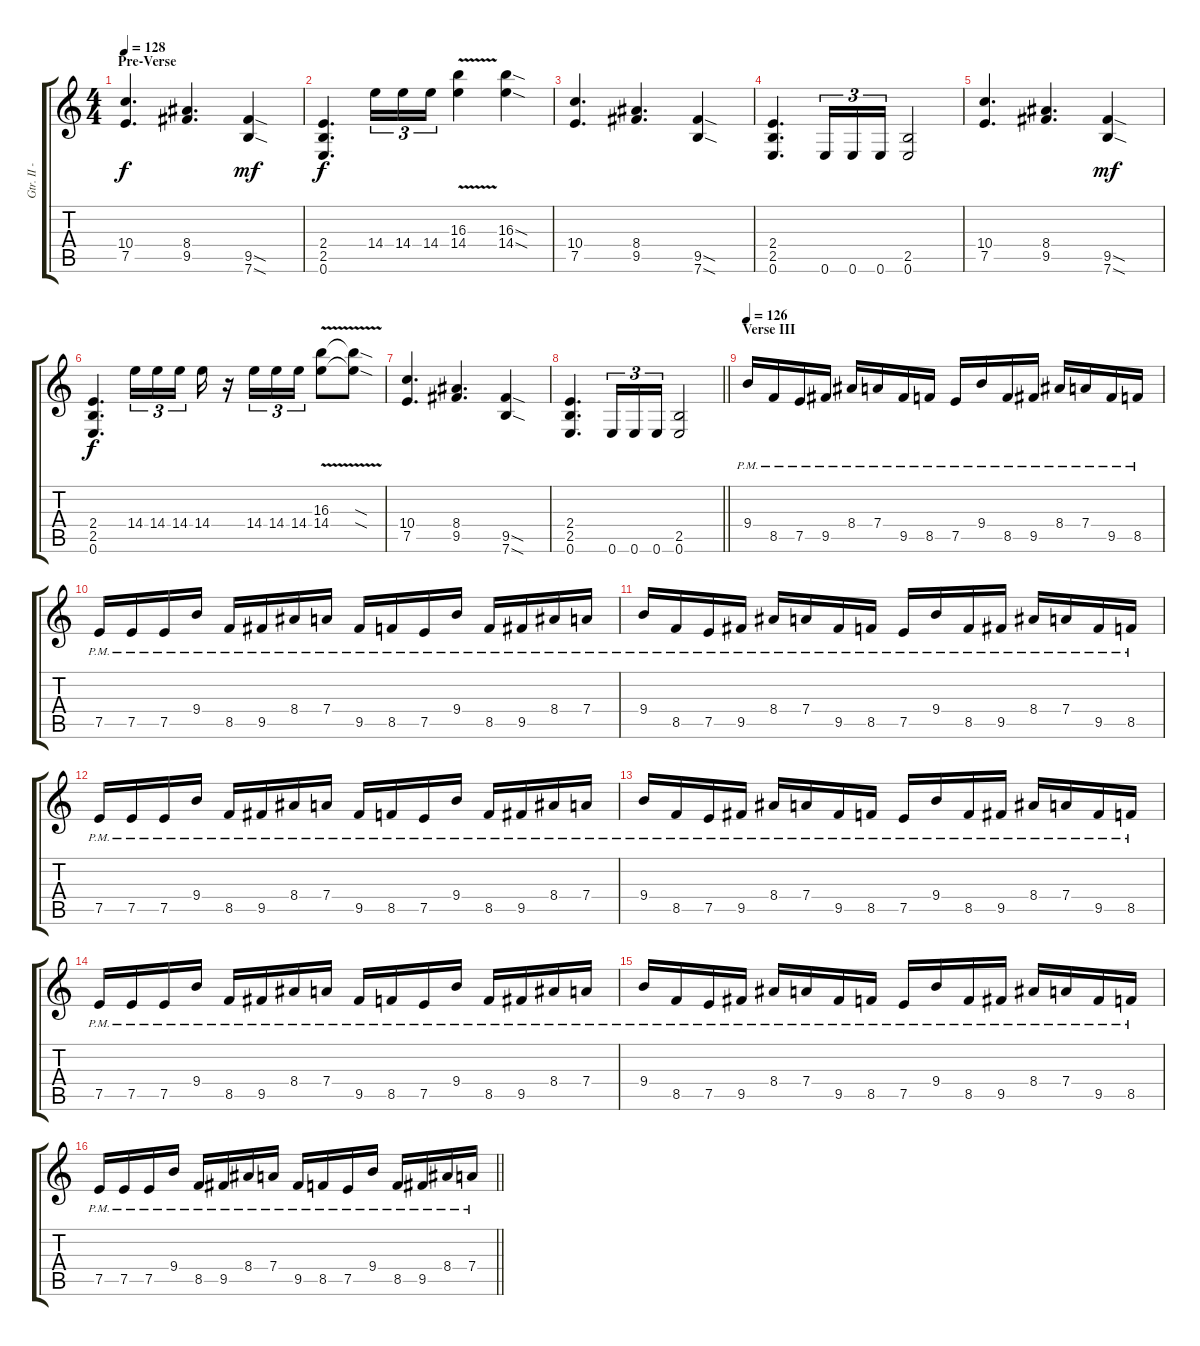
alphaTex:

\track ("Gtr. II - Jason Gobel (distortion)" "Gtr. II - ") {instrument distortionguitar bank 255}
\staff {score tabs}
\tuning (E4 B3 G3 D3 A2 E2) {hide}
\ts (4 4)
\section ("" "Pre-Verse")
\tempo 128
\clef g2
\ks c
(10.4 7.5).4{d dy f volume 13} (8.4 9.5).4{d} (9.5{sod} 7.6{sod}).4{dy mf} |
(2.4 2.5 0.6).4{d dy f} 14.4.16{tu (3 2)} 14.4.16{tu (3 2)} 14.4.16{tu (3 2)} (16.3{v} 14.4{v}).4 (16.3{sod} 14.4{sod}).4 |
(10.4 7.5).4{d} (8.4 9.5).4{d} (9.5{sod} 7.6{sod}).4 |
(2.4 2.5 0.6).4{d} 0.6.16{tu (3 2)} 0.6.16{tu (3 2)} 0.6.16{tu (3 2)} (2.5 0.6).2 |
(10.4 7.5).4{d} (8.4 9.5).4{d} (9.5{sod} 7.6{sod}).4{dy mf} |
(2.4 2.5 0.6).4{d dy f} 14.4.16{tu (3 2)} 14.4.16{tu (3 2)} 14.4.16{tu (3 2)} 14.4.16 r.16 14.4.16{tu (3 2)} 14.4.16{tu (3 2)} 14.4.16{tu (3 2)} (16.3{v} 14.4{v}).8 (16.3{sod t} 14.4{sod t}).8 |
(10.4 7.5).4{d} (8.4 9.5).4{d} (9.5{sod} 7.6{sod}).4 |
\barLineRight lightlight
(2.4 2.5 0.6).4{d} 0.6.16{tu (3 2)} 0.6.16{tu (3 2)} 0.6.16{tu (3 2)} (2.5 0.6).2 |
\section ("" "Verse III")
\tempo 126
9.4{pm}.16 8.5{pm}.16 7.5{pm}.16 9.5{pm}.16 8.4{pm}.16 7.4{pm}.16 9.5{pm}.16 8.5{pm}.16 7.5{pm}.16 9.4{pm}.16 8.5{pm}.16 9.5{pm}.16 8.4{pm}.16 7.4{pm}.16 9.5{pm}.16 8.5{pm}.16 |
7.5{pm}.16 7.5{pm}.16 7.5{pm}.16 9.4{pm}.16 8.5{pm}.16 9.5{pm}.16 8.4{pm}.16 7.4{pm}.16 9.5{pm}.16 8.5{pm}.16 7.5{pm}.16 9.4{pm}.16 8.5{pm}.16 9.5{pm}.16 8.4{pm}.16 7.4{pm}.16 |
9.4{pm}.16 8.5{pm}.16 7.5{pm}.16 9.5{pm}.16 8.4{pm}.16 7.4{pm}.16 9.5{pm}.16 8.5{pm}.16 7.5{pm}.16 9.4{pm}.16 8.5{pm}.16 9.5{pm}.16 8.4{pm}.16 7.4{pm}.16 9.5{pm}.16 8.5{pm}.16 |
7.5{pm}.16 7.5{pm}.16 7.5{pm}.16 9.4{pm}.16 8.5{pm}.16 9.5{pm}.16 8.4{pm}.16 7.4{pm}.16 9.5{pm}.16 8.5{pm}.16 7.5{pm}.16 9.4{pm}.16 8.5{pm}.16 9.5{pm}.16 8.4{pm}.16 7.4{pm}.16 |
9.4{pm}.16 8.5{pm}.16 7.5{pm}.16 9.5{pm}.16 8.4{pm}.16 7.4{pm}.16 9.5{pm}.16 8.5{pm}.16 7.5{pm}.16 9.4{pm}.16 8.5{pm}.16 9.5{pm}.16 8.4{pm}.16 7.4{pm}.16 9.5{pm}.16 8.5{pm}.16 |
7.5{pm}.16 7.5{pm}.16 7.5{pm}.16 9.4{pm}.16 8.5{pm}.16 9.5{pm}.16 8.4{pm}.16 7.4{pm}.16 9.5{pm}.16 8.5{pm}.16 7.5{pm}.16 9.4{pm}.16 8.5{pm}.16 9.5{pm}.16 8.4{pm}.16 7.4{pm}.16 |
9.4{pm}.16 8.5{pm}.16 7.5{pm}.16 9.5{pm}.16 8.4{pm}.16 7.4{pm}.16 9.5{pm}.16 8.5{pm}.16 7.5{pm}.16 9.4{pm}.16 8.5{pm}.16 9.5{pm}.16 8.4{pm}.16 7.4{pm}.16 9.5{pm}.16 8.5{pm}.16 |
\barLineRight lightlight
7.5{pm}.16 7.5{pm}.16 7.5{pm}.16 9.4{pm}.16 8.5{pm}.16 9.5{pm}.16 8.4{pm}.16 7.4{pm}.16 9.5{pm}.16 8.5{pm}.16 7.5{pm}.16 9.4{pm}.16 8.5{pm}.16 9.5{pm}.16 8.4{pm}.16 7.4{pm}.16
